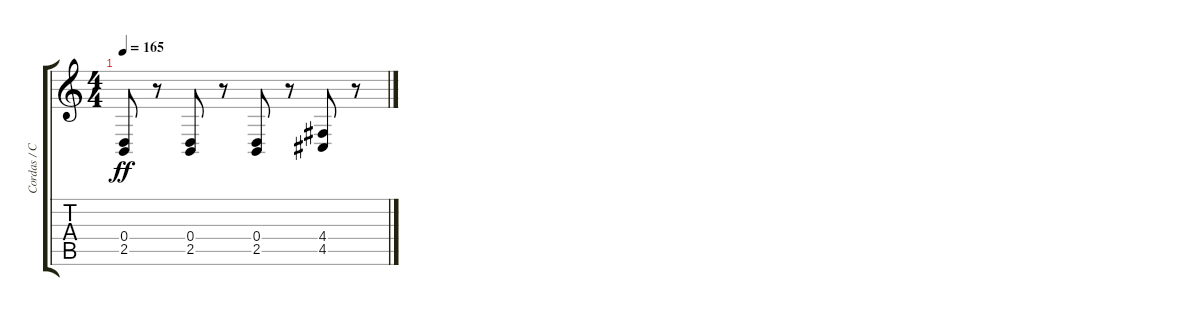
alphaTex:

\track ("Cordas / Cello" "Cordas / C") {instrument stringensemble1}
\staff {score tabs}
\tuning (E4 B3 G3 D3 A2 E2) {hide}
\ts (4 4)
\tempo 165
\clef g2
\ks c
(0.4 2.5).8{dy ff} r.8 (0.4 2.5).8 r.8 (0.4 2.5).8 r.8 (4.4 4.5).8 r.8
